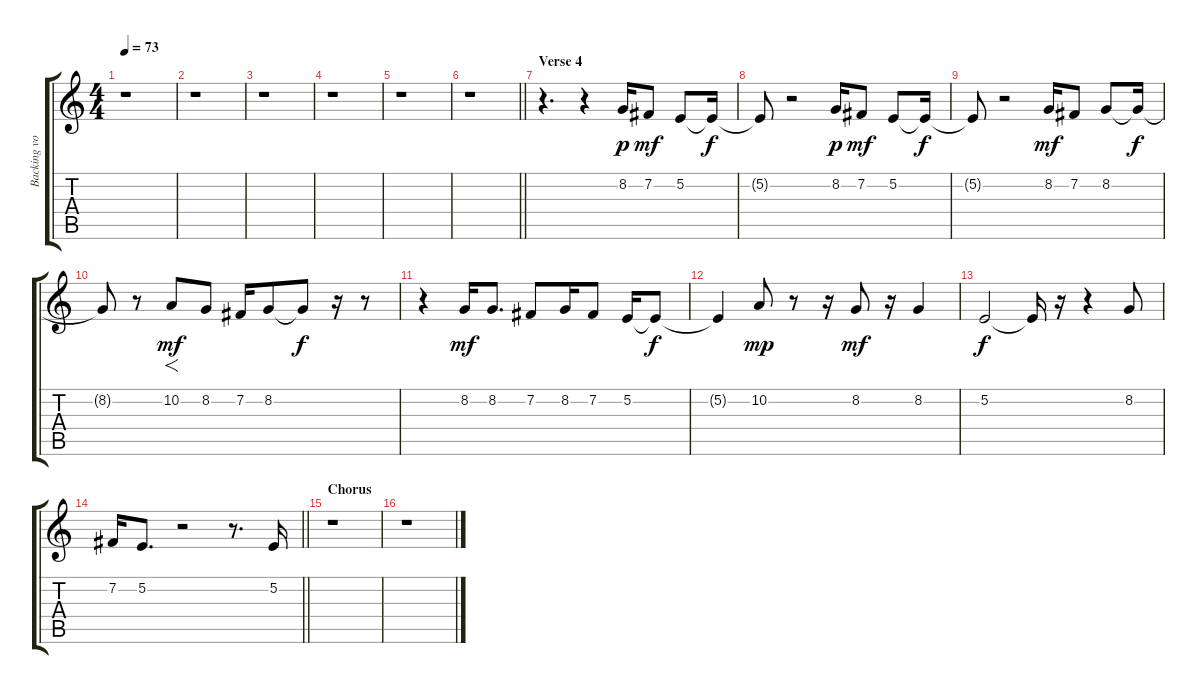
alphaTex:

\track ("Backing vocals" "Backing vo") {instrument clarinet}
\staff {score tabs}
\tuning (E4 B3 G3 D3 A2 E2) {hide}
\ts (4 4)
\tempo 73
\clef g2
\ks c
r.1{dy p} |
r.1 |
r.1 |
r.1 |
r.1 |
\barLineRight lightlight
r.1 |
\section ("" "Verse 4")
r.4{d} r.4 8.2.16 7.2.8{dy mf} 5.2.8 5.2{t}.16{dy f} |
5.2{t}.8 r.2 8.2.16{dy p} 7.2.8{dy mf} 5.2.8 5.2{t}.16{dy f} |
5.2{t}.8 r.2 8.2.16{dy mf} 7.2.8 8.2.8 8.2{t}.16{dy f} |
8.2{t}.8 r.8 10.2.8{f dy mf} 8.2.8 7.2.16 8.2.8 8.2{t}.8{dy f} r.16 r.8 |
r.4 8.2.16{dy mf} 8.2.8{d} 7.2.8 8.2.16 7.2.8 5.2.16 5.2{t}.8{dy f} |
5.2{t}.4 10.2.8{dy mp} r.8 r.16 8.2.8{dy mf} r.16 8.2.4 |
5.2.2{dy f} 5.2{t}.16 r.16 r.4 8.2.8 |
\barLineRight lightlight
7.2.16 5.2.8{d} r.2 r.8{d} 5.2.16 |
\section ("" "Chorus")
r.1 |
r.1
